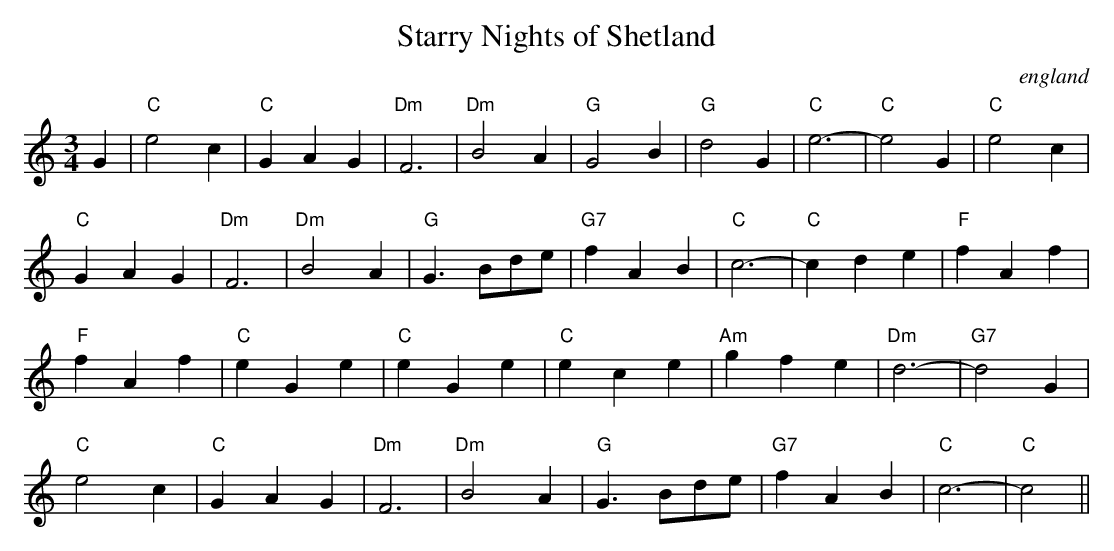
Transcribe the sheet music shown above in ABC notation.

X:1
T:Starry Nights of Shetland
O:england
M:3/4
L:1/4
K:C
G|"C"e2c|"C"GAG|"Dm"F3|"Dm"B2A|"G"G2B|"G"d2G|"C"e3-|"C"e2G|"C"e2c|
"C"GAG|"Dm"F3|"Dm"B2A|"G"G3/2B/2d/2e/2|"G7"fAB|"C"c3-|"C"cde|"F"fAf|
"F"fAf|"C"eGe|"C"eGe|"C"ece|"Am"gfe|"Dm"d3-|"G7"d2G|
"C"e2c|"C"GAG|"Dm"F3|"Dm"B2A|"G"G3/2B/2d/2e/2|"G7"fAB|"C"c3-|"C"c2||
